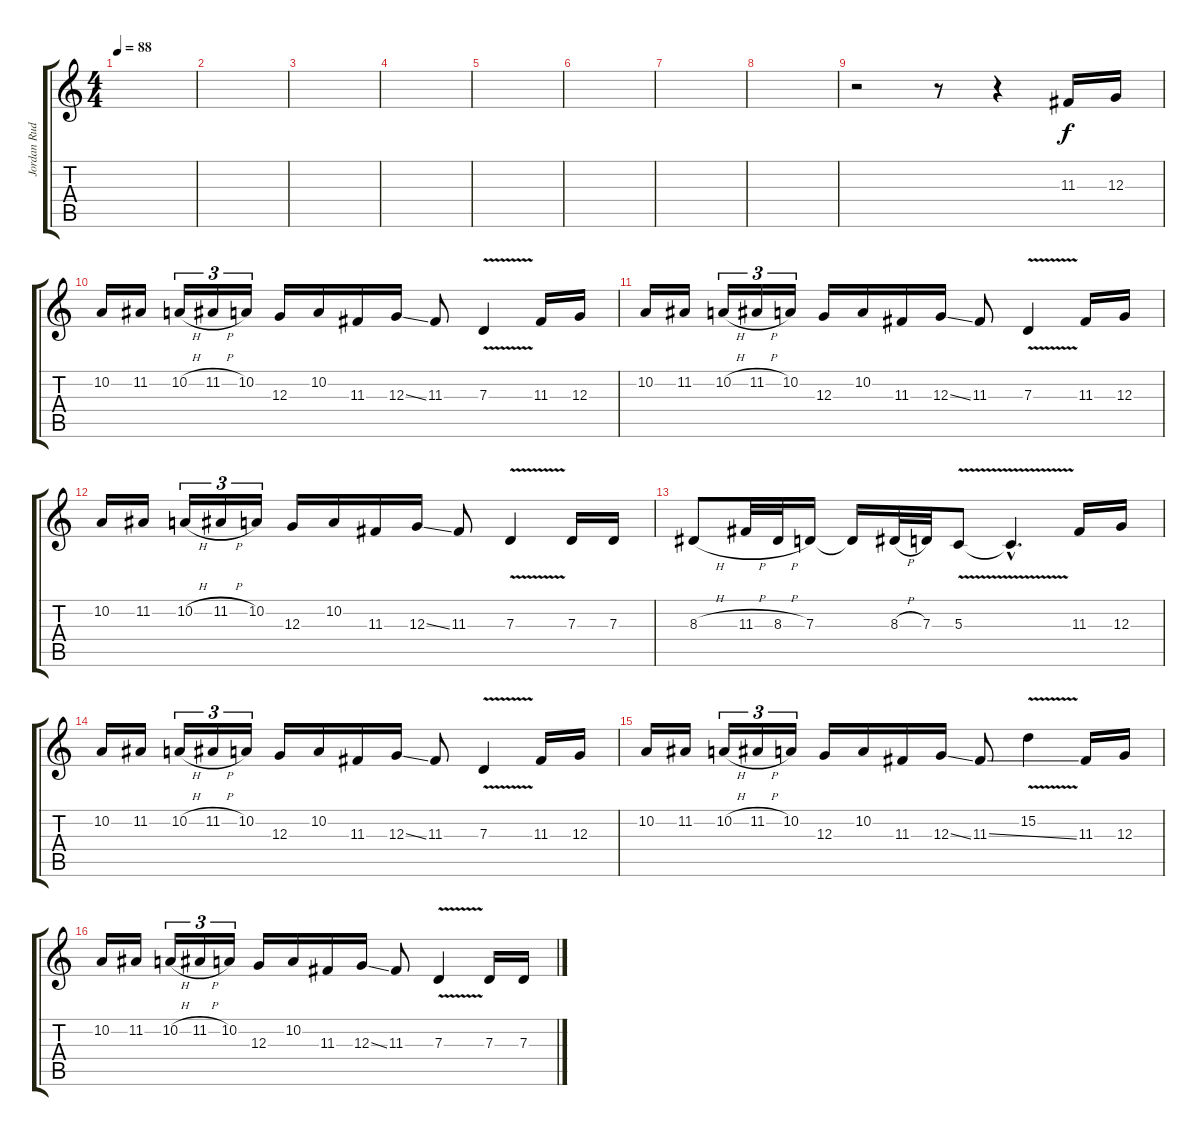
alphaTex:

\track ("Jordan Rudess" "Jordan Rud") {instrument sitar}
\staff {score tabs}
\tuning (E4 B3 G3 D3 A2 E2) {hide}
\ts (4 4)
\tempo 88
\clef g2
\ks c
|
|
|
|
|
|
|
|
r.2 r.8 r.4 11.3.16 12.3.16 |
10.2.16 11.2.16 10.2{h}.16{tu (3 2)} 11.2{h}.16{tu (3 2)} 10.2.16{tu (3 2)} 12.3.16 10.2.16 11.3.16 12.3{ss}.16 11.3.8 7.3{v}.4 11.3.16 12.3.16 |
10.2.16 11.2.16 10.2{h}.16{tu (3 2)} 11.2{h}.16{tu (3 2)} 10.2.16{tu (3 2)} 12.3.16 10.2.16 11.3.16 12.3{ss}.16 11.3.8 7.3{v}.4 11.3.16 12.3.16 |
10.2.16 11.2.16 10.2{h}.16{tu (3 2)} 11.2{h}.16{tu (3 2)} 10.2.16{tu (3 2)} 12.3.16 10.2.16 11.3.16 12.3{ss}.16 11.3.8 7.3{v}.4 7.3.16 7.3.16 |
8.3{h}.8 11.3{h}.32 8.3{h}.32 7.3.16 7.3{t}.16 8.3{h}.32 7.3.32 5.3{v}.8 5.3{v hac t}.4{d} 11.3.16 12.3.16 |
10.2.16 11.2.16 10.2{h}.16{tu (3 2)} 11.2{h}.16{tu (3 2)} 10.2.16{tu (3 2)} 12.3.16 10.2.16 11.3.16 12.3{ss}.16 11.3.8 7.3{v}.4 11.3.16 12.3.16 |
10.2.16 11.2.16 10.2{h}.16{tu (3 2)} 11.2{h}.16{tu (3 2)} 10.2.16{tu (3 2)} 12.3.16 10.2.16 11.3.16 12.3{ss}.16 11.3{ss}.8 15.2{v}.4 11.3.16 12.3.16 |
10.2.16 11.2.16 10.2{h}.16{tu (3 2)} 11.2{h}.16{tu (3 2)} 10.2.16{tu (3 2)} 12.3.16 10.2.16 11.3.16 12.3{ss}.16 11.3.8 7.3{v}.4 7.3.16 7.3.16
